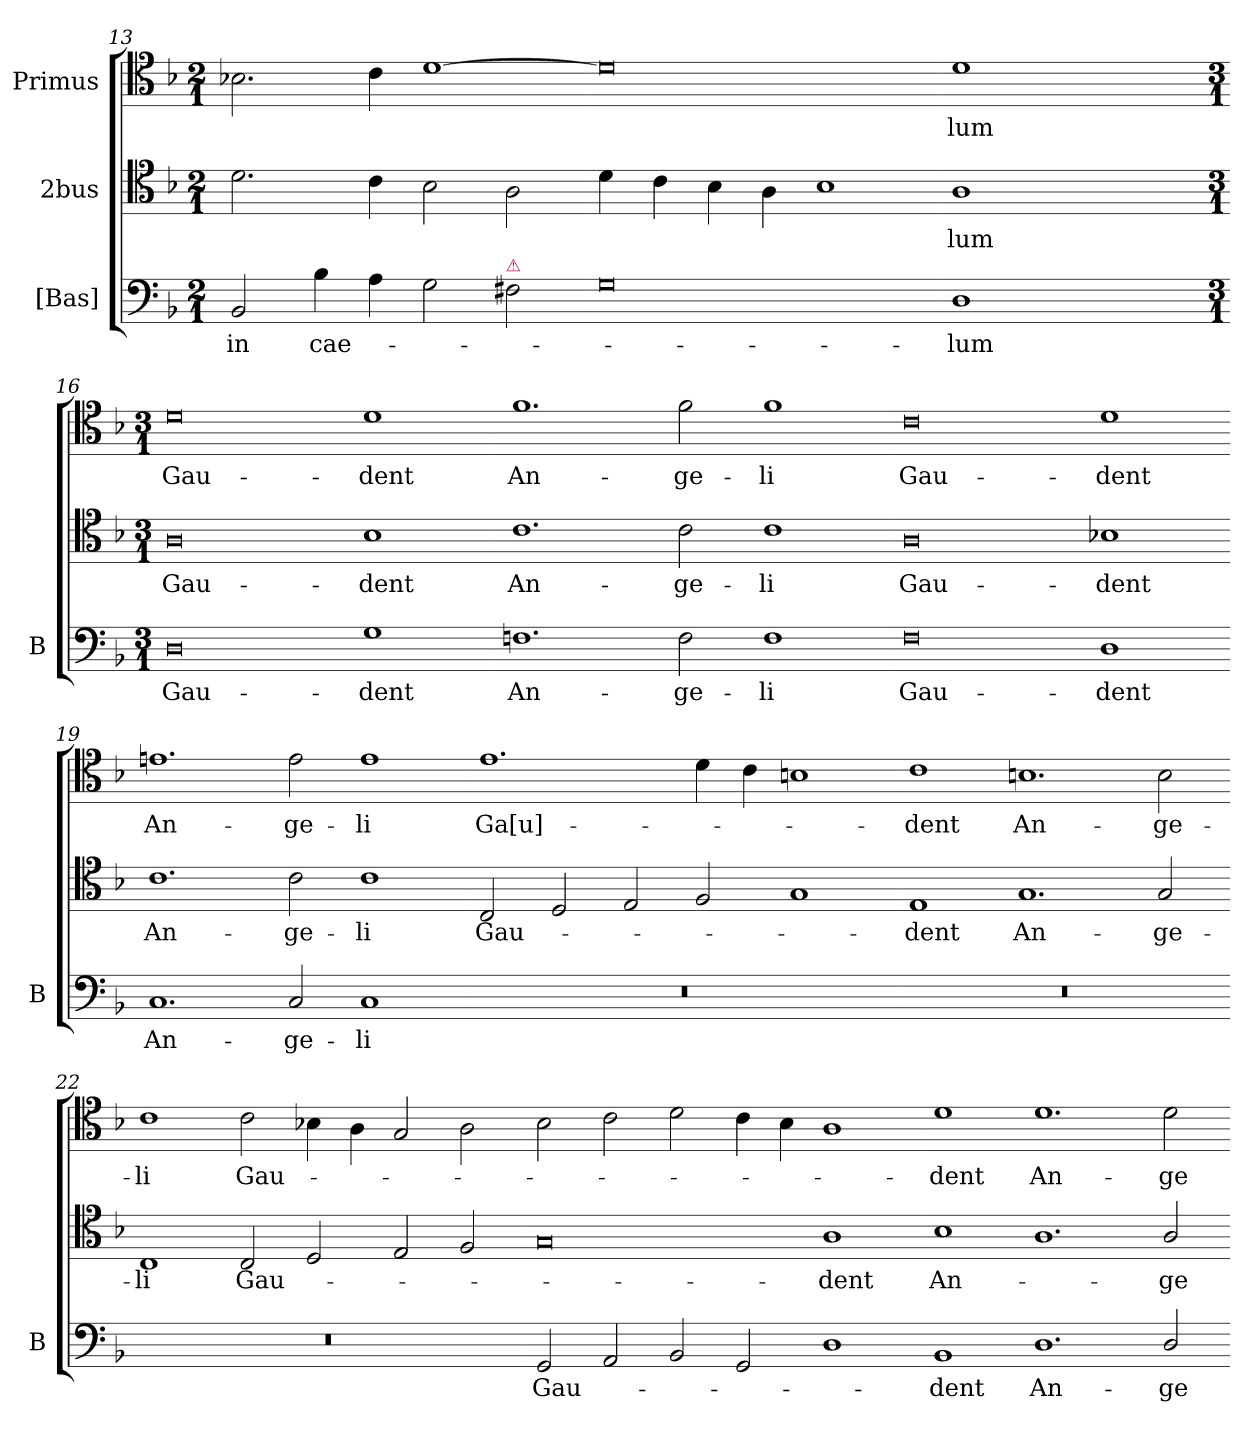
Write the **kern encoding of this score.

**kern	**text	**kern	**text	**kern	**text
*part3	*part3	*part2	*part2	*part1	*part1
*staff3	*staff3	*staff2	*staff2	*staff1	*staff1
*I"[Bas]	*	*I"2bus	*	*I"Primus	*
*I'B	*	*	*	*	*
*clefF4	*	*clefC4	*	*clefC4	*
*k[b-]	*	*k[b-]	*	*k[b-]	*
*M2/1	*	*M2/1	*	*M2/1	*
=13	=13	=13	=13	=13	=13
2BB-/	in	2.d\	.	2.B-X\	.
4B-\	cae-	.	.	.	.
4A\	.	4c\	.	4c\	.
2G\	.	2B-\	.	[1d\	.
!LO:TX:a:color=crimson:t=⚠	!	!	!	!	!
2F#X\	.	2A\	.	.	.
=14-	=14-	=14-	=14-	=14-	=14-
0G\	.	4d\	.	0d\]	.
.	.	4c\	.	.	.
.	.	4B-\	.	.	.
.	.	4A\	.	.	.
.	.	1B-\	.	.	.
=15-	=15-	=15-	=15-	=15-	=15-
1D\	-lum	1A\	-lum	1d\	-lum
1ryy	.	1ryy	.	1ryy	.
=16-	=16-	=16-	=16-	=16-	=16-
*M3/1	*	*M3/1	*	*M3/1	*
0D\	Gau-	0A\	Gau-	0d\	Gau-
1G\	-dent	1B-\	-dent	1d\	-dent
=17-	=17-	=17-	=17-	=17-	=17-
1.Fn\	An-	1.c\	An-	1.f\	An-
2F\	-ge-	2c\	-ge-	2f\	-ge-
1F\	-li	1c\	-li	1f\	li
=18-	=18-	=18-	=18-	=18-	=18-
!	!LO:LY:i	!	!LO:LY:i	!	!LO:LY:i
0F\	Gau-	0A\	Gau-	0c\	Gau-
!	!LO:LY:i	!	!LO:LY:i	!	!LO:LY:i
1D\	-dent	1B-X\	-dent	1d\	-dent
=19-	=19-	=19-	=19-	=19-	=19-
!	!LO:LY:i	!	!LO:LY:i	!	!LO:LY:i
1.C/	An-	1.c\	An-	1.en\	An-
!	!LO:LY:i	!	!LO:LY:i	!	!LO:LY:i
2C/	-ge-	2c\	-ge-	2e\	-ge-
!	!LO:LY:i	!	!LO:LY:i	!	!LO:LY:i
1C/	-li	1c\	-li	1e\	-li
=20-	=20-	=20-	=20-	=20-	=20-
0.r	.	2C/	Gau-	1.e\	Ga[u]-
.	.	2D/	.	.	.
.	.	2E/	.	.	.
.	.	2F/	.	4d\	.
.	.	.	.	4c\	.
.	.	1G/	.	1Bn\	.
=21-	=21-	=21-	=21-	=21-	=21-
0.r	.	1E/	-dent	1c\	-dent
.	.	1.G/	An-	1.Bn\	An-
.	.	2G/	-ge-	2B\	-ge-
=22-	=22-	=22-	=22-	=22-	=22-
!LO:N:vis=0	!	!	!	!	!
0.r	.	1C/	-li	1c\	-li
!	!	!	!	!	!LO:LY:i
.	.	2C/	Gau-	2c\	Gau-
.	.	2D/	.	4B-X\	.
.	.	.	.	4A\	.
.	.	2E/	.	2G/	.
.	.	2F/	.	2A\	.
=23-	=23-	=23-	=23-	=23-	=23-
2GG/	Gau-	0G/	.	2B-\	.
2AA/	.	.	.	2c\	.
2BB-/	.	.	.	2d\	.
2GG/	.	.	.	4c\	.
.	.	.	.	4B-\	.
1D\	.	1A\	-dent	1A\	.
=24-	=24-	=24-	=24-	=24-	=24-
!	!	!	!	!	!LO:LY:i
1BB-/	-dent	1B-\	An-	1d\	-dent
!	!	!	!	!	!LO:LY:i
1.D\	An-	1.A\	.	1.d\	An-
!	!	!	!	!	!LO:LY:i
2D/	-ge-	2A/	-ge-	2d\	-ge
=-	=-	=-	=-	=-	=-
*-	*-	*-	*-	*-	*-
